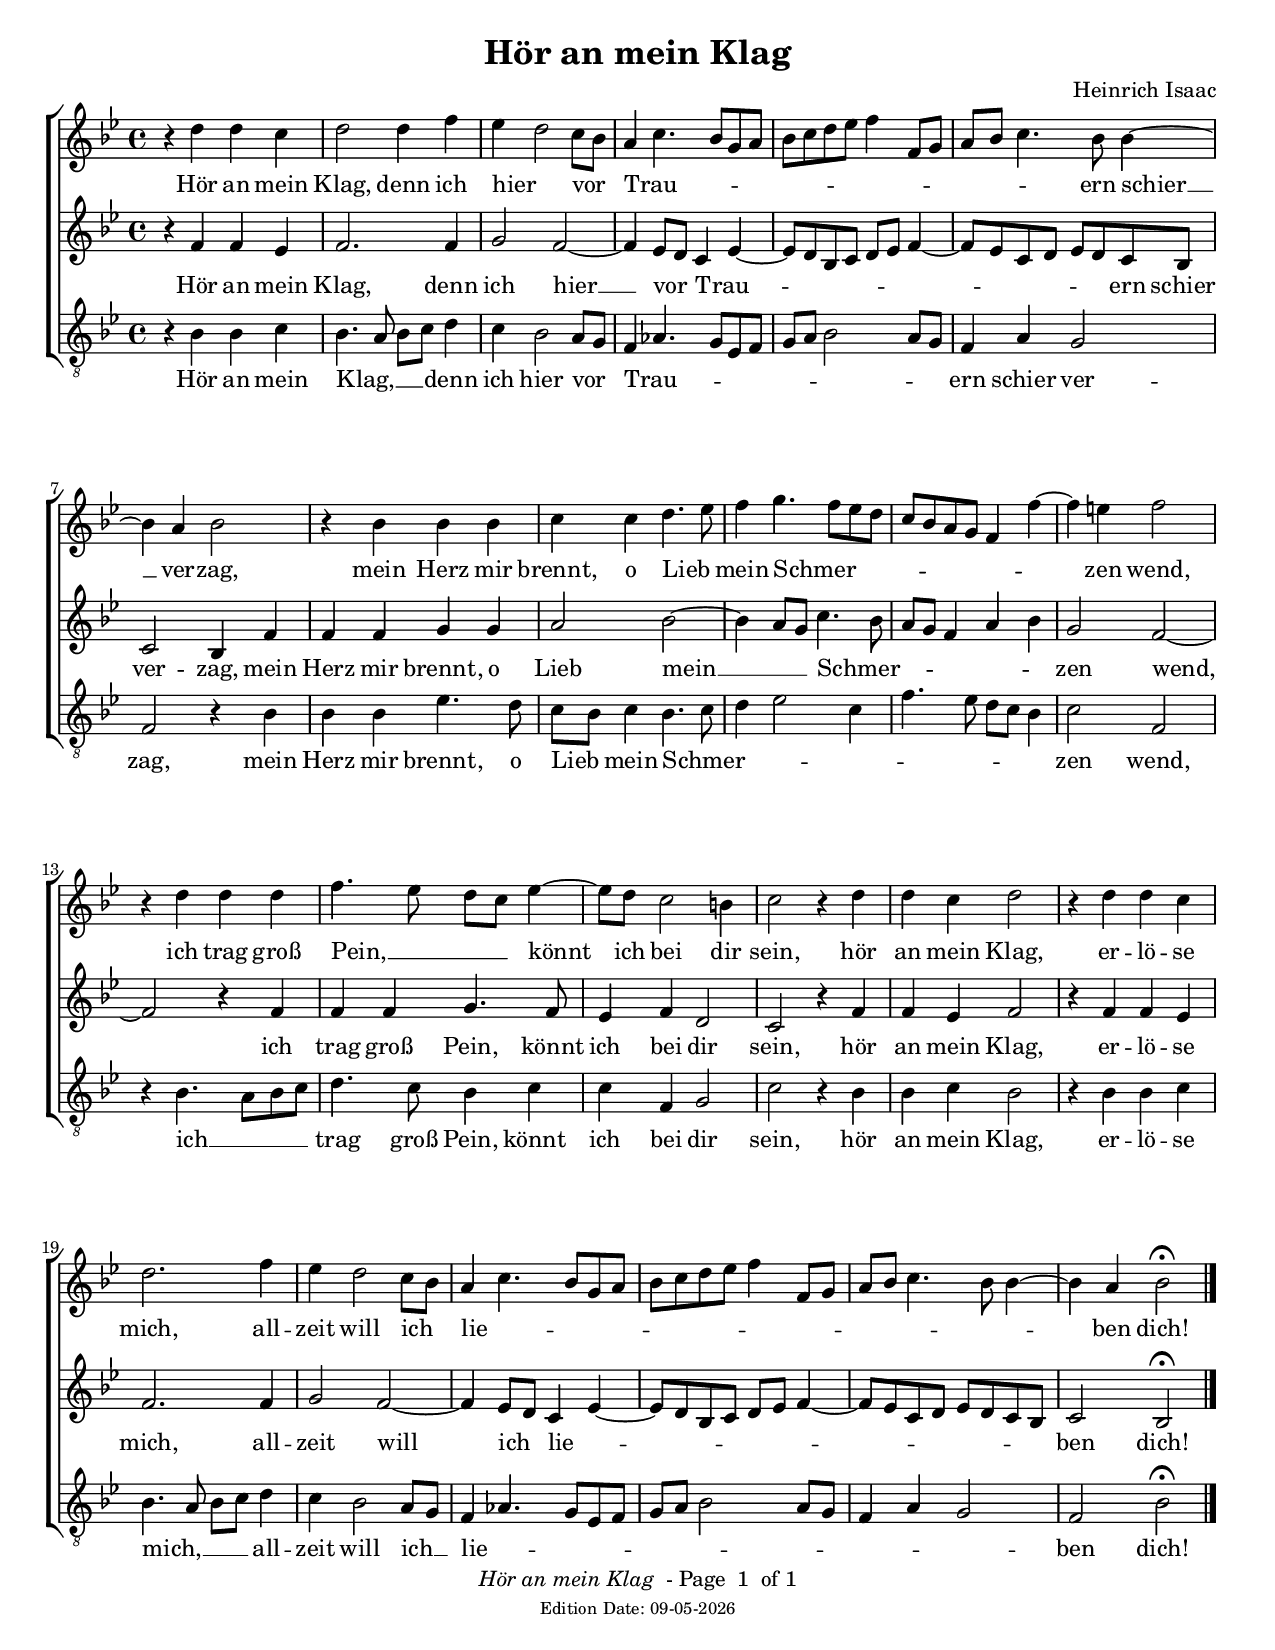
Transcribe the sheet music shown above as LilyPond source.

date = #(strftime "%m-%d-%Y" (localtime (current-time)))

\paper {
  #(set-paper-size "letter")
  oddFooterMarkup = \markup {
    \column{
      \fill-line { \line {
        \italic \fromproperty #'header:title
        " - Page "
        \fromproperty #'page:page-number-string
        " of 1"
      } }
      \fill-line { \tiny { \line{ Edition Date: \date } } } 
    }
  }
  ragged-bottom=##f
  ragged-last-bottom=##f
  evenFooterMarkup = \oddFooterMarkup
}
#(set-global-staff-size 18.5)

global= {
  \key g \minor
  \time 4/4
%  \autoBeamOff
}

cantusMusic = {   
  r4  d''4 d''4 c''4 |  % 1
  d''2 d''4 f''4 |  % 2
  ees''4 \melisma  d''2 \melismaEnd  c''8 \melisma  bes'8 \melismaEnd  |  % 3
  a'4 \melisma  c''4. bes'8   g'8 a'8   |  % 4
  bes'8   c''8 d''8 ees''8   f''4 f'8   g'8   |  % 5
  a'8   bes'8   c''4. \melismaEnd  bes'8 bes'4 ~  |  % 6
  bes'4 a'4 bes'2 |  % 7
  r4  bes'4 bes'4 bes'4 |  % 8
  c''4 c''4 d''4. \melisma  ees''8 \melismaEnd  |  % 9
  f''4 g''4. \melisma  f''8   ees''8 d''8   |  % 10
  c''8   bes'8 a'8 g'8   f'4 f''4 ~  |  % 11
  f''4 \melismaEnd  e''4 f''2 |  % 12
  r4  d''4 d''4 d''4 |  % 13
  f''4. \melisma  ees''8   d''8 c''8 \melismaEnd    ees''4 ~  |  % 14
  ees''8 d''8 c''2 b'4 |  % 15
  c''2 r4  d''4 |  % 16
  d''4 c''4 d''2 |  % 17
  r4  d''4 d''4 c''4 |  % 18
  d''2. f''4 |  % 19
  ees''4 d''2 c''8 \melisma    bes'8 \melismaEnd    |  % 20
  a'4 \melisma  c''4. bes'8   g'8 a'8   |  % 21
  bes'8   c''8 d''8 ees''8   f''4 f'8   g'8   |  % 22
  a'8   bes'8   c''4. bes'8 bes'4 ~  |  % 23
  bes'4 \melismaEnd  a'4 bes'2\fermata  \bar "|."
}

altusMusic = {
  r4  f'4 f'4 ees'4 |  % 1
  f'2. f'4 |  % 2
  g'2 f'2 ~  |  % 3
  f'4 ees'8 \melisma    d'8 \melismaEnd    c'4 \melisma  ees'4 ~  |  % 4
  ees'8   d'8 bes8 c'8   d'8   ees'8   f'4 ~  |  % 5
  f'8   ees'8 c'8 d'8   ees'8   d'8 \melismaEnd    c'8   bes8   |  % 6
  c'2 bes4 f'4 |  % 7
  f'4 f'4 g'4 g'4 |  % 8
  a'2 bes'2 ~  \melisma  |  % 9
  bes'4 a'8   g'8 \melismaEnd    c''4. \melisma  bes'8 |  % 10
  a'8   g'8   f'4 a'4 bes'4 \melismaEnd  |  % 11
  g'2 f'2 ~  |  % 12
  f'2 r4  f'4 |  % 13
  f'4 f'4 g'4. f'8 |  % 14
  ees'4 f'4 d'2 |  % 15
  c'2 r4  f'4 |  % 16
  f'4 ees'4 f'2 |  % 17
  r4  f'4 f'4 ees'4 |  % 18
  f'2. f'4 |  % 19
  g'2 f'2 ~  |  % 20
  f'4 ees'8 \melisma    d'8 \melismaEnd    c'4 \melisma  ees'4 ~  |  % 21
  ees'8   d'8 bes8 c'8   d'8   ees'8   f'4 ~  |  % 22
  f'8   ees'8 c'8 d'8   ees'8   d'8 c'8 bes8 \melismaEnd    |  % 23
  c'2 bes2\fermata  \bar "|."

}

tenorMusic = \transpose c' c {
  r4  bes'4 bes'4 c''4 |  % 1
  bes'4. \melisma  a'8   bes'8 c''8 \melismaEnd    d''4 |  % 2
  c''4 bes'2 a'8 \melisma    g'8 \melismaEnd    |  % 3
  f'4 \melisma  aes'4. g'8   ees'8 f'8   |  % 4
  g'8   a'8   bes'2 a'8   g'8 \melismaEnd    |  % 5
  f'4 a'4 g'2 |  % 6
  f'2 r4  bes'4 |  % 7
  bes'4 bes'4 ees''4. d''8 |  % 8
  c''8 \melisma    bes'8 \melismaEnd    c''4 bes'4. \melisma  c''8 |  % 9
  d''4 ees''2 c''4 |  % 10
  f''4. ees''8   d''8 c''8   bes'4 \melismaEnd  |  % 11
  c''2 f'2 |  % 12
  r4  bes'4. \melisma  a'8   bes'8 c''8 \melismaEnd    |  % 13
  d''4. c''8 bes'4 c''4 |  % 14
  c''4 f'4 g'2 |  % 15
  c''2 r4  bes'4 |  % 16
  bes'4 c''4 bes'2 |  % 17
  r4  bes'4 bes'4 c''4 |  % 18
  bes'4. \melisma  a'8   bes'8 c''8 \melismaEnd    d''4 |  % 19
  c''4 bes'2 a'8 \melisma    g'8 \melismaEnd    |  % 20
  f'4 \melisma  aes'4. g'8   ees'8 f'8   |  % 21
  g'8   a'8   bes'2 a'8   g'8   |  % 22
  f'4 a'4 g'2 \melismaEnd  |  % 23
  f'2 bes'2\fermata  \bar "|."
}

cantusWords = \lyricmode {
  Hör an mein Klag,
  denn ich hier vor Trau -- ern schier __ ver -- zag,
  mein Herz mir brennt, 
  o Lieb mein Schmer -- zen wend,
  ich trag groß Pein, __
  könnt ich bei dir sein,
  hör an mein Klag,
  er -- lö -- se mich,
  all -- zeit will ich lie -- ben dich!
}
altusWords = \lyricmode {
  Hör an mein Klag,
  denn ich hier __ vor Trau -- ern schier ver -- zag,
  mein Herz mir brennt, 
  o Lieb mein __ Schmer -- zen wend,
  ich trag groß Pein,
  könnt ich bei dir sein,
  hör an mein Klag,
  er -- lö -- se mich,
  all -- zeit will ich lie -- ben dich!
}
tenorWords = \lyricmode {
  Hör an mein Klag, __
  denn ich hier vor Trau -- ern schier ver -- zag,
  mein Herz mir brennt, 
  o Lieb mein Schmer -- zen wend,
  ich __ trag groß Pein,
  könnt ich bei dir sein,
  hör an mein Klag,
  er -- lö -- se mich, __
  all -- zeit will ich __ lie -- ben dich!
}


\header{
  title = "Hör an mein Klag"
  composer = "Heinrich Isaac"
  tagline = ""
}


\score {
  <<
    \context ChoirStaff <<
      \context Voice = cantus { << \global \cantusMusic >> }
      \lyricsto "cantus" \context Lyrics = cantusWords \cantusWords
      \context Voice = altus { << \global \altusMusic >> }
      \lyricsto "altus" \context Lyrics = altusWords \altusWords
      \context Voice = tenor { \clef "G_8" << \global \tenorMusic >> }
      \lyricsto "tenor" \context Lyrics = tenorWords \tenorWords

    >>


  >>

  \layout {
    indent = 0\mm
%    between-system-space = 5\mm
  }

  \midi {
    \context {
      \Score
      tempoWholesPerMinute = #(ly:make-moment 165 4)
    }
  }


}

\version "2.10.10"  % necessary for upgrading to future LilyPond versions.

